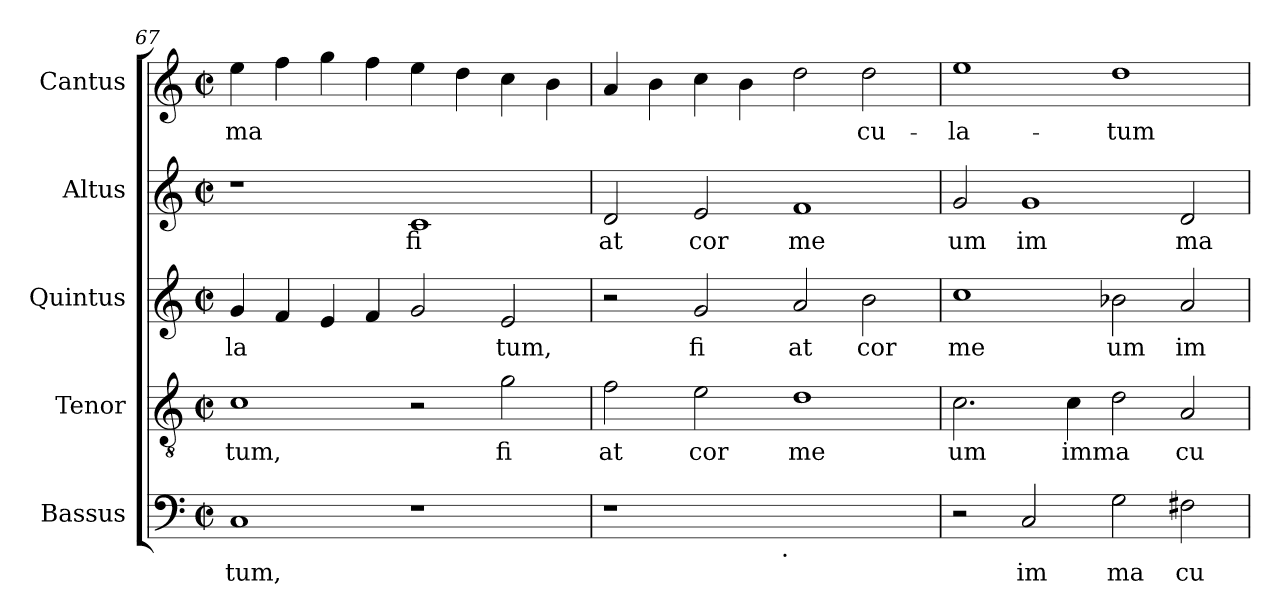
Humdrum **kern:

**kern	**text	**kern	**text	**kern	**text	**kern	**text	**kern	**text
*part5	*part5	*part4	*part4	*part3	*part3	*part2	*part2	*part1	*part1
*staff5	*staff5	*staff4	*staff4	*staff3	*staff3	*staff2	*staff2	*staff1	*staff1
*I"Bassus	*	*I"Tenor	*	*I"Quintus	*	*I"Altus	*	*I"Cantus	*
!!LO:PB:g=z
*clefF4	*	*clefGv2	*	*clefG2	*	*clefG2	*	*clefG2	*
*k[]	*	*k[]	*	*k[]	*	*k[]	*	*k[]	*
*C:	*	*C:	*	*C:	*	*C:	*	*C:	*
*M2/2	*	*M2/2	*	*M2/2	*	*M2/2	*	*M2/2	*
*met(c|)	*	*met(c|)	*	*met(c|)	*	*met(c|)	*	*met(c|)	*
=67	=67	=67	=67	=67	=67	=67	=67	=67	=67
!	!LO:LY:b:cj	!	!LO:LY:b:cj	!	!LO:LY:b:cj	!	!	!	!LO:LY:b:cj
1C	tum,	1c	tum,	4g/	la	1r	.	4ee\	ma-
!	!	!	!	!	!LO:LY:b:cj	!	!	!	!LO:LY:b:cj
.	.	.	.	4f/	.	.	.	4ff\	--
!	!	!	!	!	!LO:LY:b:cj	!	!	!	!LO:LY:b:cj
.	.	.	.	4e/	.	.	.	4gg\	--
!	!	!	!	!	!LO:LY:b:cj	!	!	!	!LO:LY:b:cj
.	.	.	.	4f/	.	.	.	4ff\	--
!	!	!	!	!	!LO:LY:b:cj	!	!LO:LY:b:cj	!	!LO:LY:b:cj
1r	.	2r	.	2g/	.	1c	fi	4ee\	--
!	!	!	!	!	!	!	!	!	!LO:LY:b:cj
.	.	.	.	.	.	.	.	4dd\	--
!	!	!	!LO:LY:b:cj	!	!LO:LY:b:cj	!	!	!	!LO:LY:b:cj
.	.	2g\	fi	2e/	tum,	.	.	4cc\	--
!	!	!	!	!	!	!	!	!	!LO:LY:b:cj
.	.	.	.	.	.	.	.	4b\	--
=68	=68	=68	=68	=68	=68	=68	=68	=68	=68
!	!	!	!LO:LY:b:cj	!	!	!	!LO:LY:b:cj	!	!LO:LY:b:cj
*^	*	*	*	*	*	*	*	*	*
1r	2ryy	.	2f\	at	2r	.	2d/	at	4a/	--
!	!	!	!	!	!	!	!	!	!	!LO:LY:b:cj
.	.	.	.	.	.	.	.	.	4b\	--
!	!	!	!	!LO:LY:b:cj	!	!LO:LY:b:cj	!	!LO:LY:b:cj	!	!LO:LY:b:cj
.	4...ryy	.	2e\	cor	2g/	fi	2e/	cor	4cc\	--
!	!	!	!	!	!	!	!	!	!	!LO:LY:b:cj
.	.	.	.	.	.	.	.	.	4b\	--
!	!LO:TX:b:t=.	!	!	!	!	!	!	!	!	!
.	1ryy	.	.	.	.	.	.	.	.	.
!	!	!	!	!LO:LY:b:cj	!	!LO:LY:b:cj	!	!LO:LY:b:cj	!	!LO:LY:b:cj
1ryy	.	.	1d	me	2a/	at	1f	me	2dd\	--
!	!	!	!	!	!	!LO:LY:b:cj	!	!	!	!LO:LY:b:cj
.	.	.	.	.	2b\	cor	.	.	2dd\	-cu-
.	32ryy	.	.	.	.	.	.	.	.	.
=69	=69	=69	=69	=69	=69	=69	=69	=69	=69	=69
!	!	!	!	!LO:LY:b:cj	!	!LO:LY:b:cj	!	!LO:LY:b:cj	!	!LO:LY:b:cj
*v	*v	*	*	*	*	*	*	*	*	*
2r	.	2.c\	um	1cc	me	2g/	um	1ee	-la-
!	!LO:LY:b:cj	!	!	!	!	!	!LO:LY:b:cj	!	!
2C/	im	.	.	.	.	1g	im	.	.
!	!	!	!LO:LY:b:cj	!	!	!	!	!	!
.	.	4c\	imma	.	.	.	.	.	.
!	!LO:LY:b:cj	!	!LO:LY:b:cj	!	!LO:LY:b:cj	!	!	!	!LO:LY:b:cj
2G\	ma	2d\	.	2b-X\	um	.	.	1dd	-tum
!	!LO:LY:b:cj	!	!LO:LY:b:cj	!	!LO:LY:b:cj	!	!LO:LY:b:cj	!	!
2F#X\	cu	2A/	cu	2a/	im	2d/	ma	.	.
=	=	=	=	=	=	=	=	=	=
*-	*-	*-	*-	*-	*-	*-	*-	*-	*-
